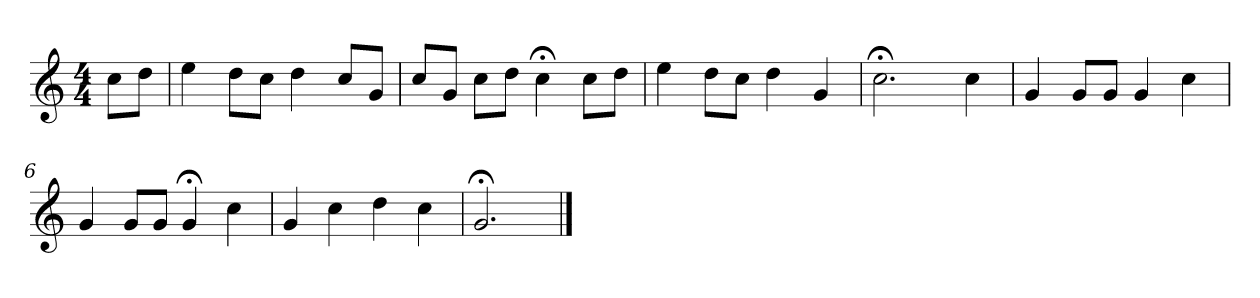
**kern
*part1
*staff1
*k[]
*C:
*M4/4
*MM120
=
8ccL
8ddJ
=1
4ee
8ddL
8ccJ
4dd
8ccL
8gJ
=2
8ccL
8gJ
8ccL
8ddJ
4cc;<
8ccL
8ddJ
=3
4ee
8ddL
8ccJ
4dd
4g
=4
2.cc;<
4cc
=5
4g
8gL
8gJ
4g
4cc
=6
4g
8gL
8gJ
4g;<
4cc
=7
4g
4cc
4dd
4cc
=8
2.g;<
==
*-
